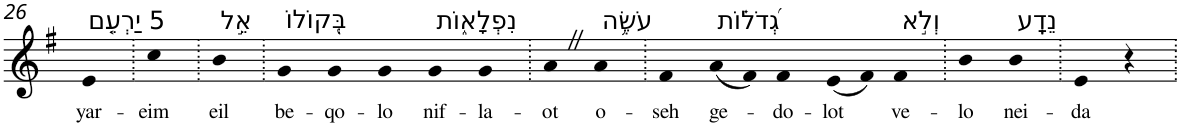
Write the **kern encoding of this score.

**kern	**text
*part1	*part1
*staff1	*staff1
*I"Piano	*
*I'Pno	*
!!LO:PB:g=z
*clefG2	*
*k[f#]	*
*G:	*
=26	=26
!LO:TX:a:t=5 יַרְעֵ֤ם	!
!	!LO:LY:b
4e	yar-
=27.	=27.
!	!LO:LY:b
4cc	-eim
=28.	=28.
!LO:TX:a:t=אֵ֣ל	!
!	!LO:LY:b
4b	eil
=29.	=29.
!LO:TX:a:t=בְּ֭קוֹלוֹ	!
!	!LO:LY:b
4g	be-
!	!LO:LY:b
4g	-qo-
!	!LO:LY:b
4g	-lo
!LO:TX:a:t=נִפְלָא֑וֹת	!
!	!LO:LY:b
4g	nif-
!	!LO:LY:b
4g	-la-
=30.	=30.
!	!LO:LY:b
4aZ	-ot
!LO:TX:a:t=עֹשֶׂ֥ה	!
!	!LO:LY:b
4a	o-
=31.	=31.
!	!LO:LY:b
4f#	-seh
!LO:TX:a:t=גְ֝דֹל֗וֹת	!
!	!LO:LY:b
(8a	ge-
8f#)	.
!	!LO:LY:b
4f#	-do-
!	!LO:LY:b
(8e	-lot
8f#)	.
!LO:TX:a:t=וְלֹ֣א	!
!	!LO:LY:b
4f#	ve-
=32.	=32.
!	!LO:LY:b
4b	-lo
!LO:TX:a:t=נֵדָֽע	!
!	!LO:LY:b
4b	nei-
=33.	=33.
!	!LO:LY:b
4e	-da
4r	.
=.	=.
*-	*-
